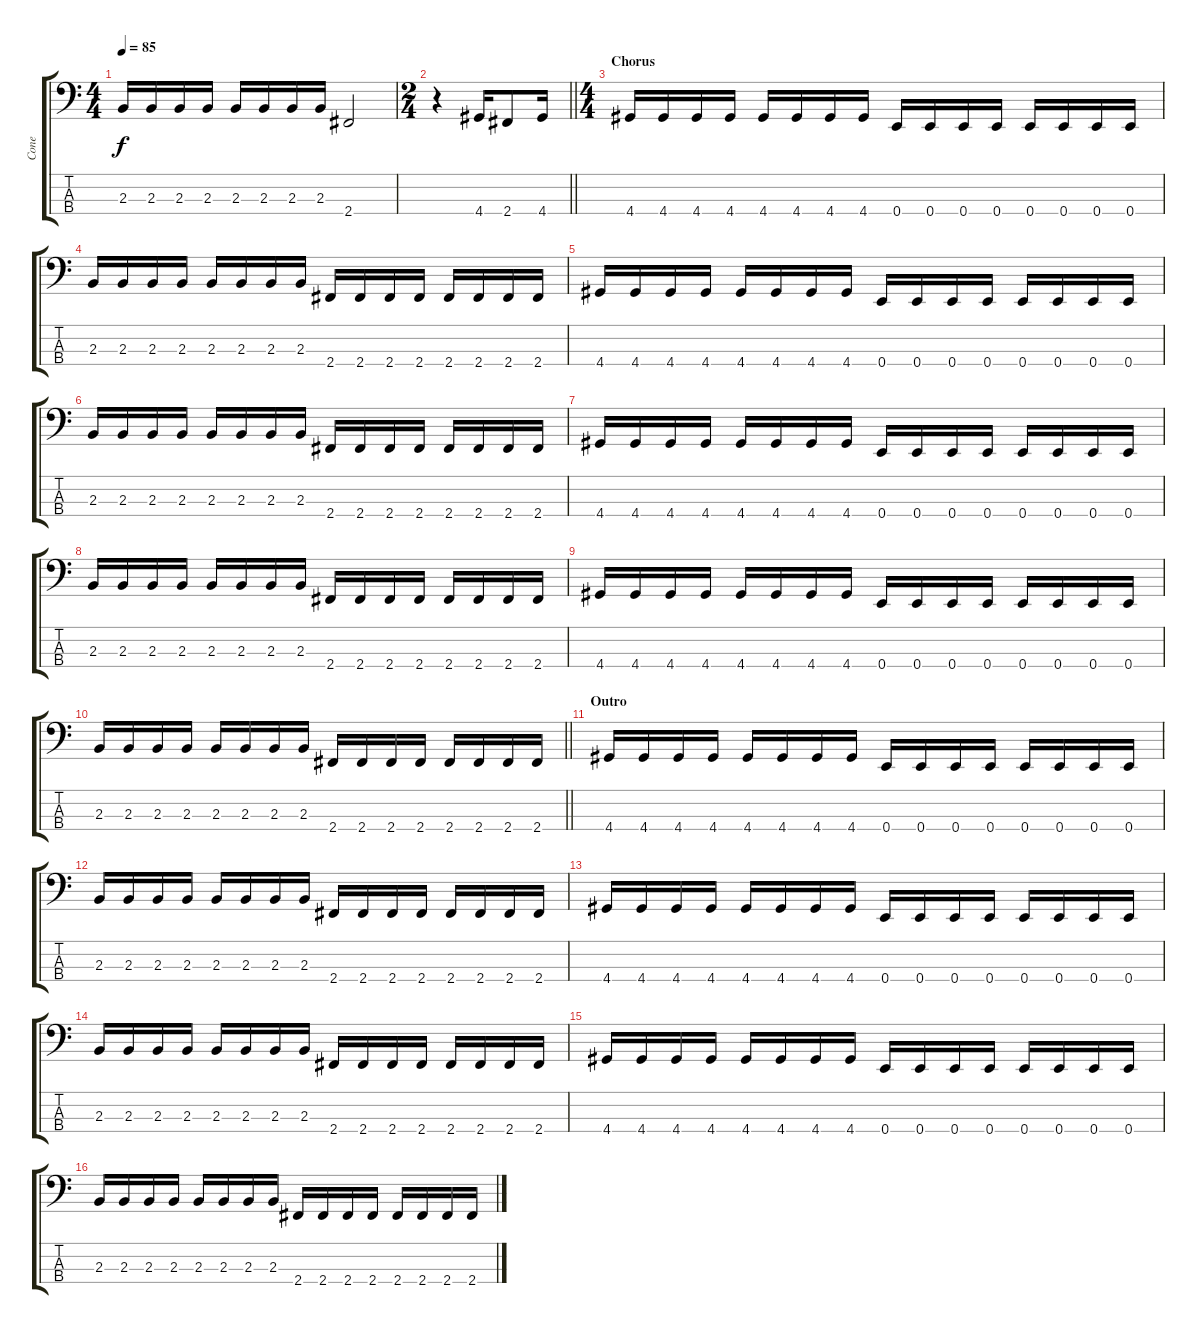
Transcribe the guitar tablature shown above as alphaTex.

\track ("Cone" "Cone") {instrument electricbasspick}
\staff {score tabs}
\tuning (G2 D2 A1 E1) {hide}
\ts (4 4)
\tempo 85
\clef f4
\ks c
2.3.16{dy f} 2.3.16 2.3.16 2.3.16 2.3.16 2.3.16 2.3.16 2.3.16 2.4.2 |
\ts (2 4)
\barLineRight lightlight
r.4 4.4.16 2.4.8 4.4.16 |
\ts (4 4)
\section ("" "Chorus")
4.4.16 4.4.16 4.4.16 4.4.16 4.4.16 4.4.16 4.4.16 4.4.16 0.4.16 0.4.16 0.4.16 0.4.16 0.4.16 0.4.16 0.4.16 0.4.16 |
2.3.16 2.3.16 2.3.16 2.3.16 2.3.16 2.3.16 2.3.16 2.3.16 2.4.16 2.4.16 2.4.16 2.4.16 2.4.16 2.4.16 2.4.16 2.4.16 |
4.4.16 4.4.16 4.4.16 4.4.16 4.4.16 4.4.16 4.4.16 4.4.16 0.4.16 0.4.16 0.4.16 0.4.16 0.4.16 0.4.16 0.4.16 0.4.16 |
2.3.16 2.3.16 2.3.16 2.3.16 2.3.16 2.3.16 2.3.16 2.3.16 2.4.16 2.4.16 2.4.16 2.4.16 2.4.16 2.4.16 2.4.16 2.4.16 |
4.4.16 4.4.16 4.4.16 4.4.16 4.4.16 4.4.16 4.4.16 4.4.16 0.4.16 0.4.16 0.4.16 0.4.16 0.4.16 0.4.16 0.4.16 0.4.16 |
2.3.16 2.3.16 2.3.16 2.3.16 2.3.16 2.3.16 2.3.16 2.3.16 2.4.16 2.4.16 2.4.16 2.4.16 2.4.16 2.4.16 2.4.16 2.4.16 |
4.4.16 4.4.16 4.4.16 4.4.16 4.4.16 4.4.16 4.4.16 4.4.16 0.4.16 0.4.16 0.4.16 0.4.16 0.4.16 0.4.16 0.4.16 0.4.16 |
\barLineRight lightlight
2.3.16 2.3.16 2.3.16 2.3.16 2.3.16 2.3.16 2.3.16 2.3.16 2.4.16 2.4.16 2.4.16 2.4.16 2.4.16 2.4.16 2.4.16 2.4.16 |
\section ("" "Outro")
4.4.16 4.4.16 4.4.16 4.4.16 4.4.16 4.4.16 4.4.16 4.4.16 0.4.16 0.4.16 0.4.16 0.4.16 0.4.16 0.4.16 0.4.16 0.4.16 |
2.3.16 2.3.16 2.3.16 2.3.16 2.3.16 2.3.16 2.3.16 2.3.16 2.4.16 2.4.16 2.4.16 2.4.16 2.4.16 2.4.16 2.4.16 2.4.16 |
4.4.16 4.4.16 4.4.16 4.4.16 4.4.16 4.4.16 4.4.16 4.4.16 0.4.16 0.4.16 0.4.16 0.4.16 0.4.16 0.4.16 0.4.16 0.4.16 |
2.3.16 2.3.16 2.3.16 2.3.16 2.3.16 2.3.16 2.3.16 2.3.16 2.4.16 2.4.16 2.4.16 2.4.16 2.4.16 2.4.16 2.4.16 2.4.16 |
4.4.16 4.4.16 4.4.16 4.4.16 4.4.16 4.4.16 4.4.16 4.4.16 0.4.16 0.4.16 0.4.16 0.4.16 0.4.16 0.4.16 0.4.16 0.4.16 |
2.3.16 2.3.16 2.3.16 2.3.16 2.3.16 2.3.16 2.3.16 2.3.16 2.4.16 2.4.16 2.4.16 2.4.16 2.4.16 2.4.16 2.4.16 2.4.16
